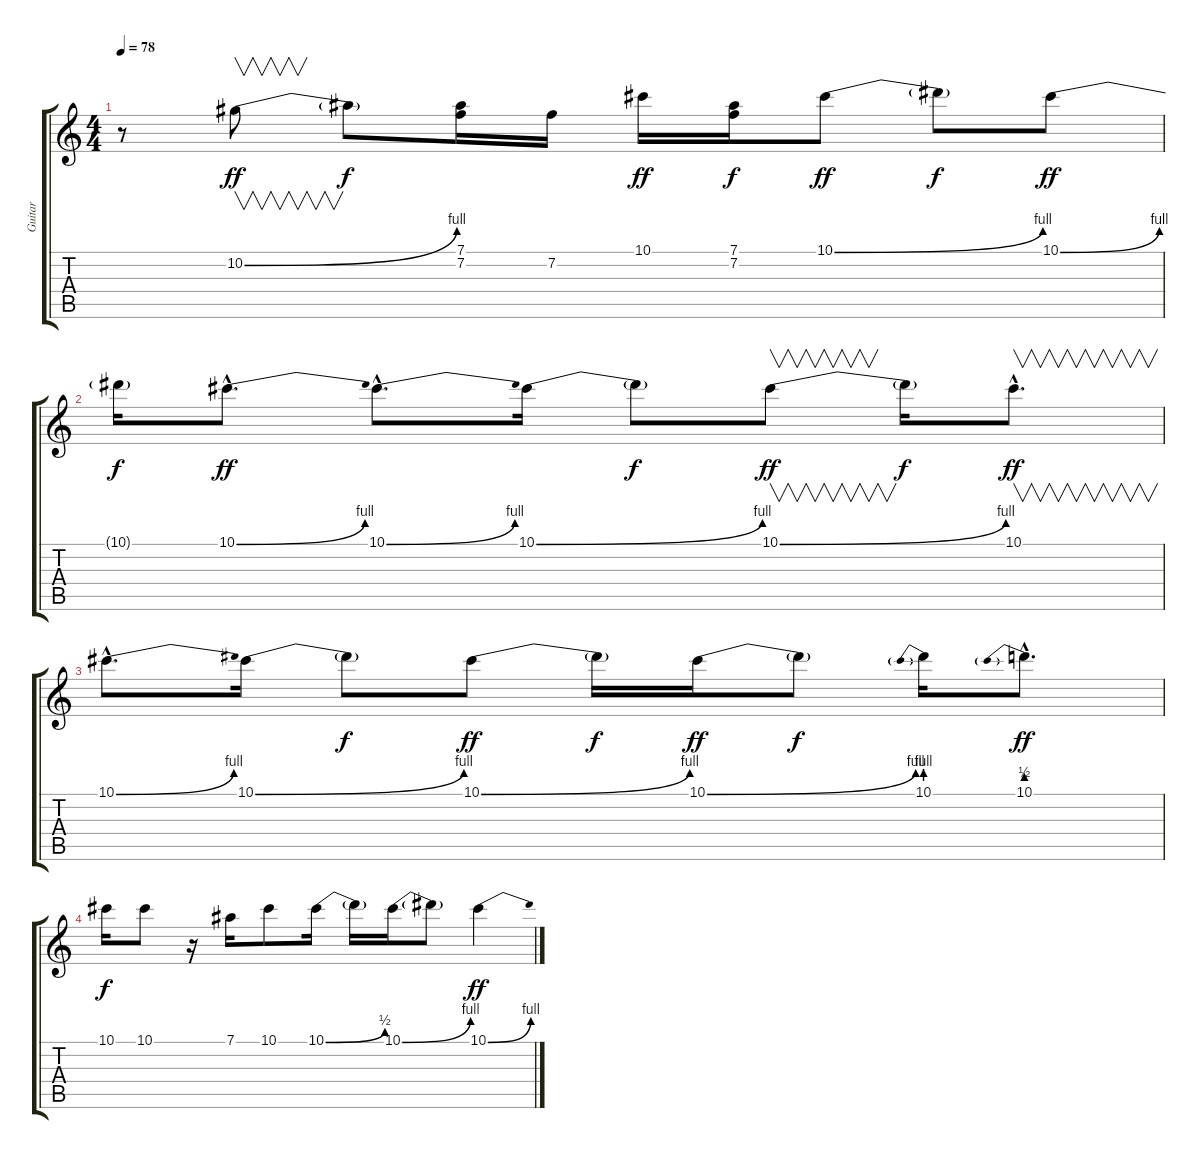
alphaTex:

\track ("Guitar" "Guitar") {instrument overdrivenguitar}
\staff {score tabs}
\tuning (Eb4 Bb3 Gb3 Db3 Ab2 Eb2) {hide}
\ts (4 4)
\tempo 78
\clef g2
\ks c
r.8{dy f} 10.2{be (bend 0 0 60 4)}.8{v dy ff} 10.2{t}.8{dy f} (7.1 7.2).16 7.2.16 10.1.16{dy ff} (7.1 7.2).16{dy f} 10.1{be (bend 0 0 60 4)}.8{dy ff} 10.1{t}.8{dy f} 10.1{be (bend 0 0 60 4)}.8{dy ff} |
10.1{t}.16{dy f} 10.1{be (bend 0 0 60 4) hac}.8{d dy ff} 10.1{be (bend 0 0 60 4) hac}.8{d} 10.1{be (bend 0 0 60 4)}.16 10.1{t}.8{dy f} 10.1{be (bend 0 0 60 4)}.8{v dy ff} 10.1{t}.16{dy f} 10.1{hac}.8{v d dy ff} |
10.1{be (bend 0 0 60 4) hac}.8{d} 10.1{be (bend 0 0 60 4)}.16 10.1{t}.8{dy f} 10.1{be (bend 0 0 60 4)}.8{dy ff} 10.1{t}.16{dy f} 10.1{be (bend 0 0 60 4)}.16{dy ff} 10.1{t}.8{dy f} 10.1{be (prebend 0 4 60 4)}.16 10.1{be (prebend 0 2 60 2) hac}.8{d dy ff} |
10.1.16{dy f} 10.1.8 r.16 7.1.16 10.1.8 10.1{be (bend 0 0 60 2)}.16 10.1{t}.16 10.1{be (bend 0 0 60 4)}.16 10.1{t}.8 10.1{be (bend 0 0 60 4)}.4{dy ff}
